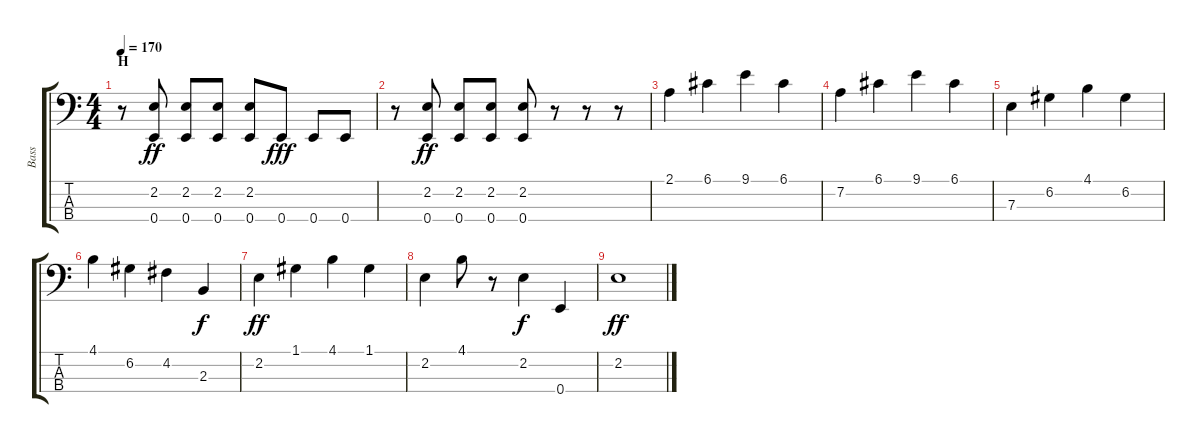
\track ("Bass" "Bass") {instrument electricguitarmuted}
\staff {score tabs}
\tuning (G2 D2 A1 E1) {hide}
\ts (4 4)
\section ("" "H")
\tempo 170
\clef f4
\ks c
r.8{dy fff} (2.2 0.4).8{dy ff} (2.2 0.4).8 (2.2 0.4).8 (2.2 0.4).8 0.4.8{dy fff} 0.4.8 0.4.8 |
r.8 (2.2 0.4).8{dy ff} (2.2 0.4).8 (2.2 0.4).8 (2.2 0.4).8 r.8 r.8 r.8 |
2.1.4{instrument electricguitarmuted} 6.1.4 9.1.4 6.1.4 |
7.2.4 6.1.4 9.1.4 6.1.4 |
7.3.4 6.2.4 4.1.4 6.2.4 |
4.1.4 6.2.4 4.2.4 2.3.4{dy f} |
2.2.4{dy ff} 1.1.4 4.1.4 1.1.4 |
2.2.4 4.1.8 r.8 2.2.4{dy f} 0.4.4 |
2.2.1{dy ff}
